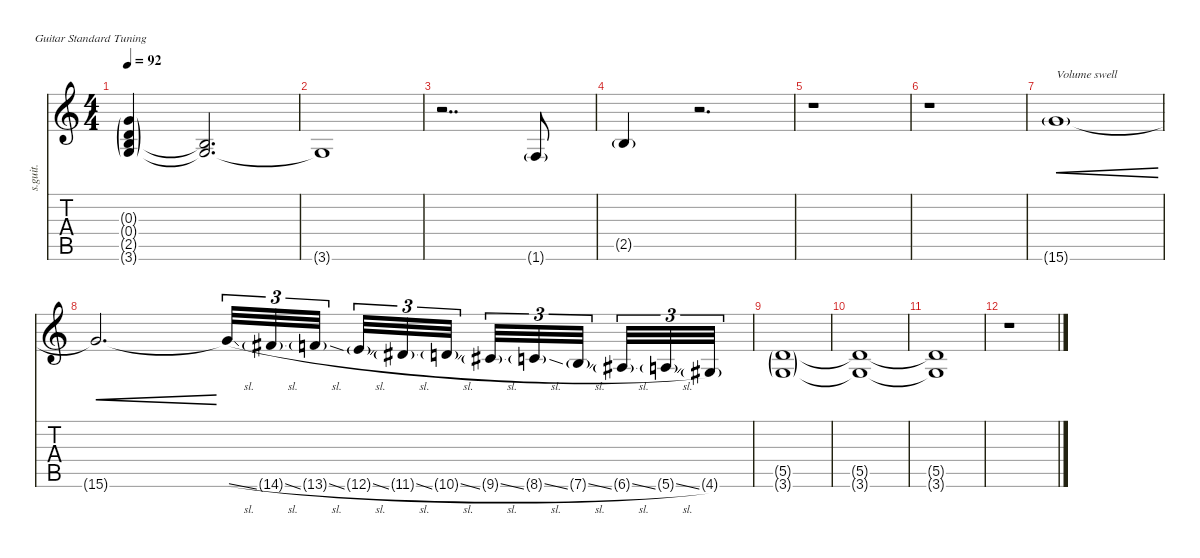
\defaultSystemsLayout 4
\hideDynamics
\bracketExtendMode nobrackets
\track ("Jonny Greenwood | Fender Telecaster | Rhythm Guitar" "s.guit.") {instrument distortionguitar}
\staff {score tabs}
\tuning (E4 B3 G3 D3 A2 E2)
\ts (4 4)
\tempo 92
\clef g2
\ks c
(0.3{g} 0.4{g} 2.5{g} 3.6{g}).4{dy fff} (2.5{t} 3.6{t}).2{d} |
3.6{t}.1 |
r.2{dd} 1.6{g}.8 |
2.5{g}.4 r.2{d} |
r.1 |
r.1 |
15.6{g}.1{txt "Volume swell" cre} |
15.6{t}.2{d cre} 15.6{sl t}.32{tu (3 2)} 14.6{sl g acc #}.32{tu (3 2)} 13.6{sl g}.32{tu (3 2)} 12.6{sl g}.32{tu (3 2)} 11.6{sl g acc #}.32{tu (3 2)} 10.6{sl g}.32{tu (3 2)} 9.6{sl g acc #}.32{tu (3 2)} 8.6{sl g}.32{tu (3 2)} 7.6{sl g}.32{tu (3 2)} 6.6{sl g acc #}.32{tu (3 2)} 5.6{sl g}.32{tu (3 2)} 4.6{g acc #}.32{tu (3 2)} |
(5.5{g} 3.6{g}).1 |
(5.5{t} 3.6{t}).1 |
(5.5{t} 3.6{t}).1 |
r.1
